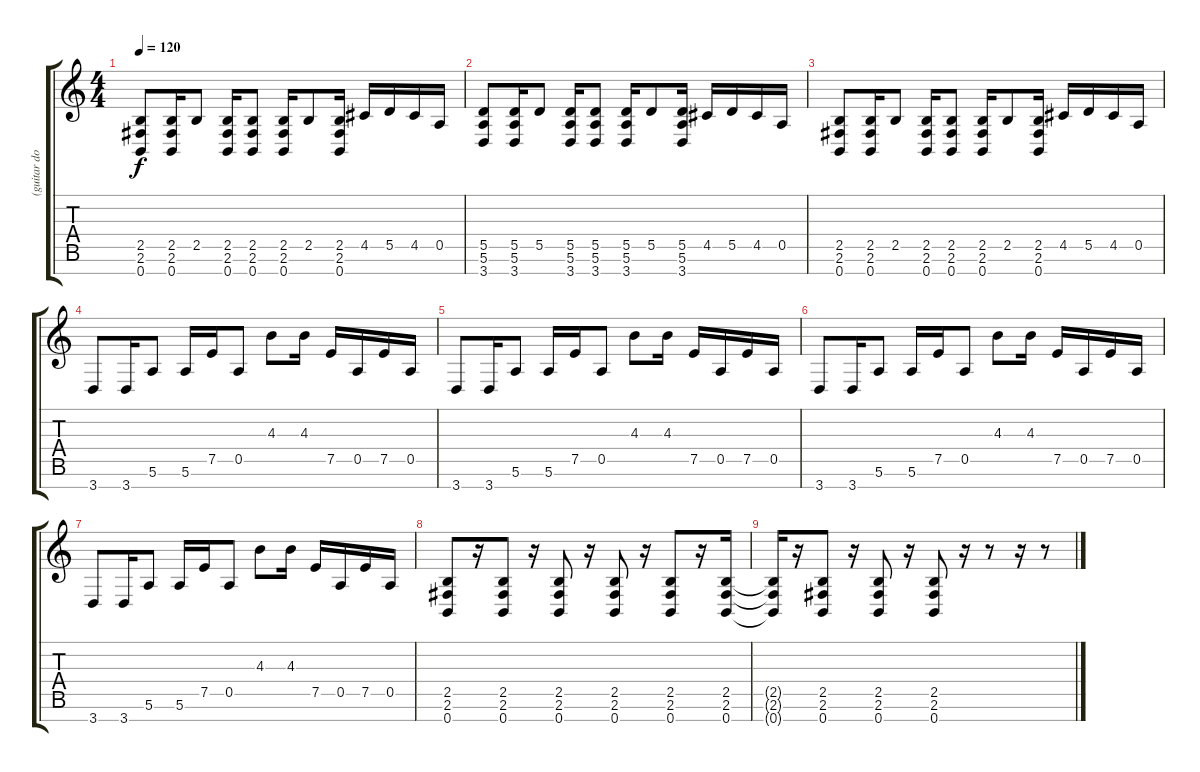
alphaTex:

\track ("(guitar double)" "(guitar do") {instrument distortionguitar}
\staff {score tabs}
\tuning (E4 B3 G3 D3 A2 E2 B1) {hide}
\ts (4 4)
\tempo 120
\clef g2
\ks c
(2.5 2.6 0.7).8{dy f} (2.5 2.6 0.7).16 2.5.8 (2.5 2.6 0.7).16 (2.5 2.6 0.7).8 (2.5 2.6 0.7).16 2.5.8 (2.5 2.6 0.7).16 4.5.16 5.5.16 4.5.16 0.5.16 |
(5.5 5.6 3.7).8 (5.5 5.6 3.7).16 5.5.8 (5.5 5.6 3.7).16 (5.5 5.6 3.7).8 (5.5 5.6 3.7).16 5.5.8 (5.5 5.6 3.7).16 4.5.16 5.5.16 4.5.16 0.5.16 |
(2.5 2.6 0.7).8 (2.5 2.6 0.7).16 2.5.8 (2.5 2.6 0.7).16 (2.5 2.6 0.7).8 (2.5 2.6 0.7).16 2.5.8 (2.5 2.6 0.7).16 4.5.16 5.5.16 4.5.16 0.5.16 |
3.7.8 3.7.16 5.6.8 5.6.16 7.5.16 0.5.8 4.3.8 4.3.16 7.5.16 0.5.16 7.5.16 0.5.16 |
3.7.8 3.7.16 5.6.8 5.6.16 7.5.16 0.5.8 4.3.8 4.3.16 7.5.16 0.5.16 7.5.16 0.5.16 |
3.7.8 3.7.16 5.6.8 5.6.16 7.5.16 0.5.8 4.3.8 4.3.16 7.5.16 0.5.16 7.5.16 0.5.16 |
3.7.8 3.7.16 5.6.8 5.6.16 7.5.16 0.5.8 4.3.8 4.3.16 7.5.16 0.5.16 7.5.16 0.5.16 |
(2.5 2.6 0.7).8 r.16 (2.5 2.6 0.7).8 r.16 (2.5 2.6 0.7).8 r.16 (2.5 2.6 0.7).8 r.16 (2.5 2.6 0.7).8 r.16 (2.5 2.6 0.7).16 |
(2.5{t} 2.6{t} 0.7{t}).16 r.16 (2.5 2.6 0.7).8 r.16 (2.5 2.6 0.7).8 r.16 (2.5 2.6 0.7).8 r.16 r.8 r.16 r.8
